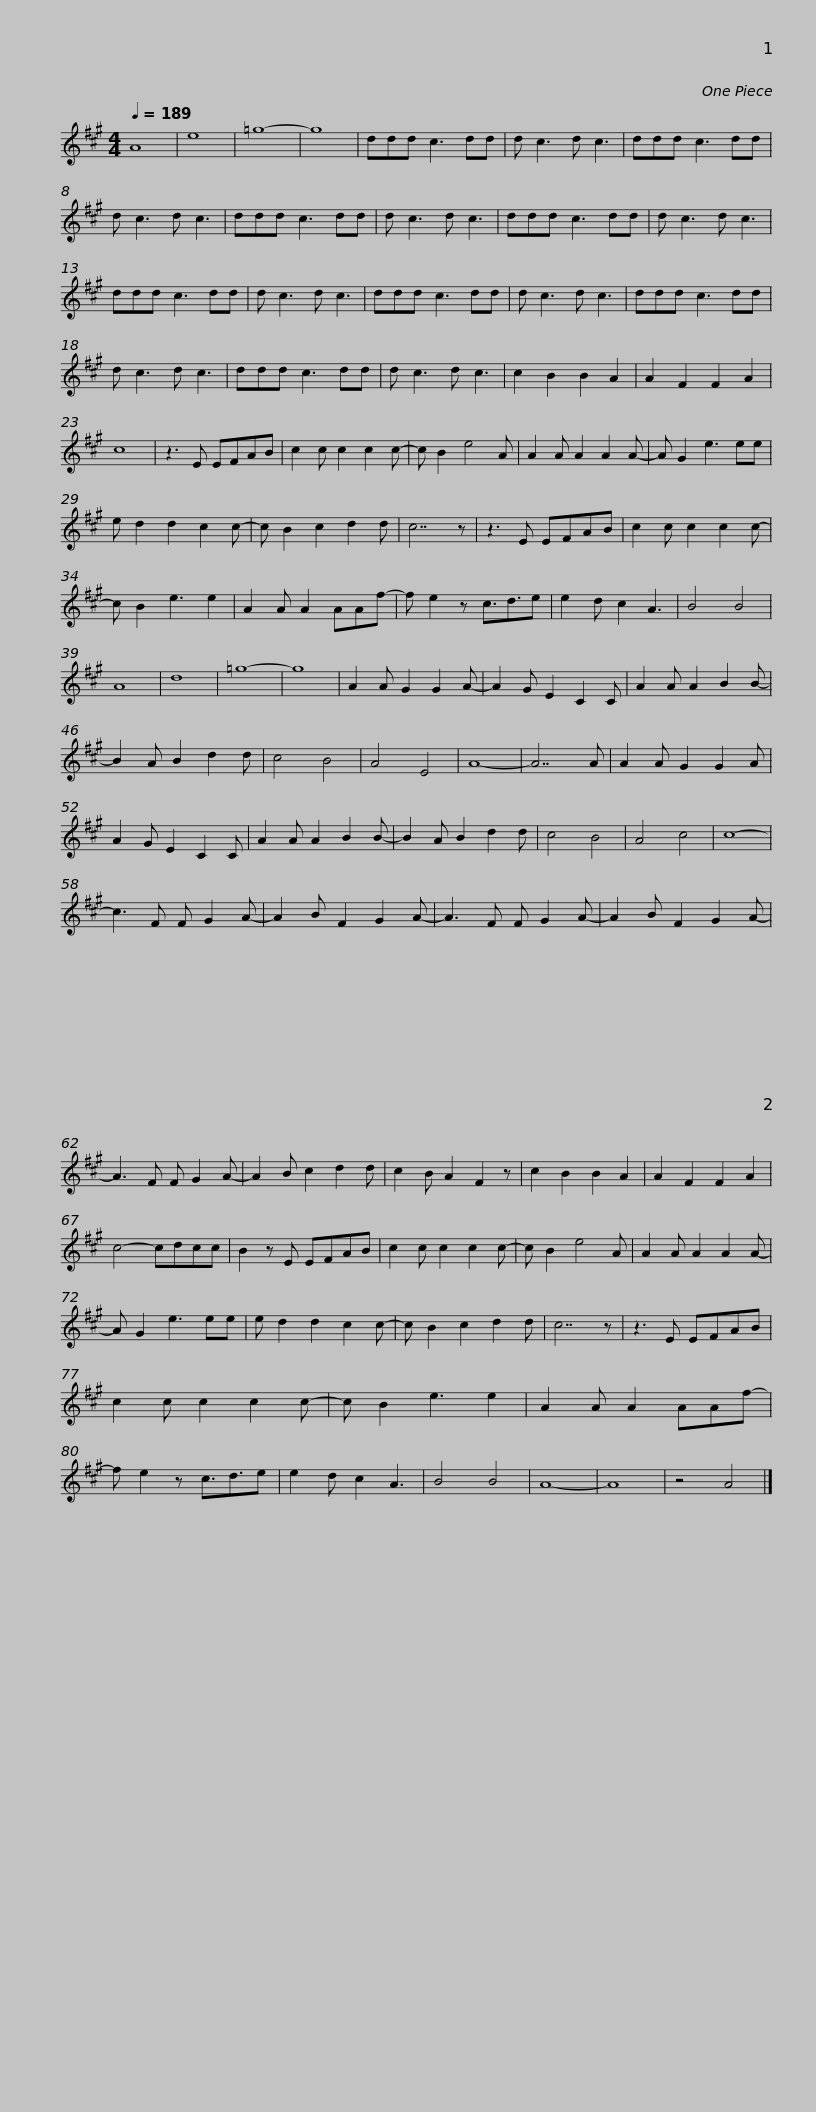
X:1
L:1/8
Q:1/4=189
M:4/4
I:linebreak $
K:none
V:1 treble transpose=-9
V:1
[K:A] A8 | e8 | =g8- | g8 | ddd c3 dd | %5
 d c3 d c3 | ddd c3 dd | d c3 d c3 | ddd c3 dd |$ d c3 d c3 | %10
 ddd c3 dd | d c3 d c3 | ddd c3 dd | d c3 d c3 | ddd c3 dd | %15
 d c3 d c3 |$ ddd c3 dd | d c3 d c3 | ddd c3 dd | d c3 d c3 | %20
 c2 B2 B2 A2 | A2 F2 F2 A2 | c8 | z3 E EFAB |$ c2 c c2 c2 c- | %25
 c B2 e4 A | A2 A A2 A2 A- | A G2 e3 ee | e d2 d2 c2 c- | c B2 c2 d2 d | %30
 c7 z | z3 E EFAB |$ c2 c c2 c2 c- | c B2 e3 e2 | A2 A A2 AAf- | %35
 f e2 z c3/2d3/2e | e2 d c2 A3 | B4 B4 | A8 | d8 | %40
 =g8- | g8 |$ A2 A G2 G2 A- | A2 G E2 C2 C | A2 A A2 B2 B- | %45
 B2 A B2 d2 d | c4 B4 | A4 E4 | A8- | A7 A | %50
 A2 A G2 G2 A |$ A2 G E2 C2 C | A2 A A2 B2 B- | B2 A B2 d2 d | c4 B4 | %55
 A4 c4 | c8- | c3 F F G2 A- | A2 B F2 G2 A- |$ A3 F F G2 A- | %60
 A2 B F2 G2 A- | A3 F F G2 A- | A2 B c2 d2 d | c2 B A2 F2 z | c2 B2 B2 A2 | %65
 A2 F2 F2 A2 | c4- cdcc |$ B2 z E EFAB | c2 c c2 c2 c- | c B2 e4 A | %70
 A2 A A2 A2 A- | A G2 e3 ee | e d2 d2 c2 c- | c B2 c2 d2 d | c7 z |$ %75
 z3 E EFAB | c2 c c2 c2 c- | c B2 e3 e2 | A2 A A2 AAf- | f e2 z c3/2d3/2e | %80
 e2 d c2 A3 | B4 B4 | A8- | A8 |$ z4 A4 |] %85
